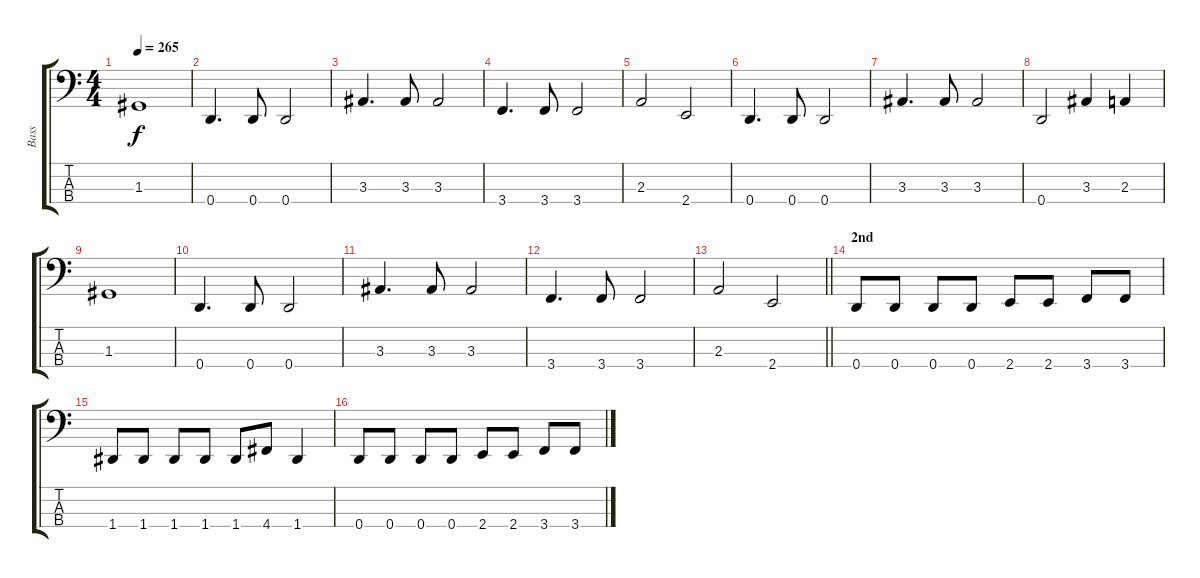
\track ("Bass" "Bass") {instrument electricbassfinger}
\staff {score tabs}
\tuning (F2 C2 G1 D1) {hide}
\ts (4 4)
\tempo 265
\clef f4
\ks c
1.3.1{dy f} |
0.4.4{d} 0.4.8 0.4.2 |
3.3.4{d} 3.3.8 3.3.2 |
3.4.4{d} 3.4.8 3.4.2 |
2.3.2 2.4.2 |
0.4.4{d} 0.4.8 0.4.2 |
3.3.4{d} 3.3.8 3.3.2 |
0.4.2 3.3.4 2.3.4 |
1.3.1 |
0.4.4{d} 0.4.8 0.4.2 |
3.3.4{d} 3.3.8 3.3.2 |
3.4.4{d} 3.4.8 3.4.2 |
\barLineRight lightlight
2.3.2 2.4.2 |
\section ("" "2nd")
0.4.8 0.4.8 0.4.8 0.4.8 2.4.8 2.4.8 3.4.8 3.4.8 |
1.4.8 1.4.8 1.4.8 1.4.8 1.4.8 4.4.8 1.4.4 |
0.4.8 0.4.8 0.4.8 0.4.8 2.4.8 2.4.8 3.4.8 3.4.8
